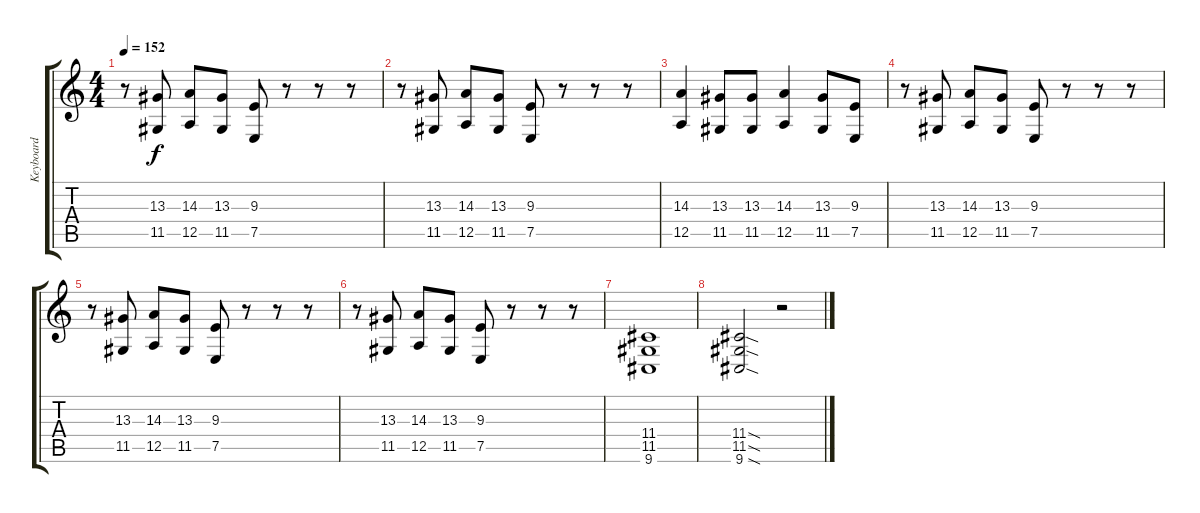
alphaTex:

\track ("Keyboard" "Keyboard") {instrument electricgrandpiano}
\staff {score tabs}
\tuning (E4 B3 G3 D3 A2 E2) {hide}
\ts (4 4)
\tempo 152
\clef g2
\ks c
r.8{dy f} (13.3 11.5).8 (14.3 12.5).8 (13.3 11.5).8 (9.3 7.5).8 r.8 r.8 r.8 |
r.8 (13.3 11.5).8 (14.3 12.5).8 (13.3 11.5).8 (9.3 7.5).8 r.8 r.8 r.8 |
(14.3 12.5).4 (13.3 11.5).8 (13.3 11.5).8 (14.3 12.5).4 (13.3 11.5).8 (9.3 7.5).8 |
r.8 (13.3 11.5).8 (14.3 12.5).8 (13.3 11.5).8 (9.3 7.5).8 r.8 r.8 r.8 |
r.8 (13.3 11.5).8 (14.3 12.5).8 (13.3 11.5).8 (9.3 7.5).8 r.8 r.8 r.8 |
r.8 (13.3 11.5).8 (14.3 12.5).8 (13.3 11.5).8 (9.3 7.5).8 r.8 r.8 r.8 |
(11.4 11.5 9.6).1 |
(11.4{sod} 11.5{sod} 9.6{sod}).2 r.2
